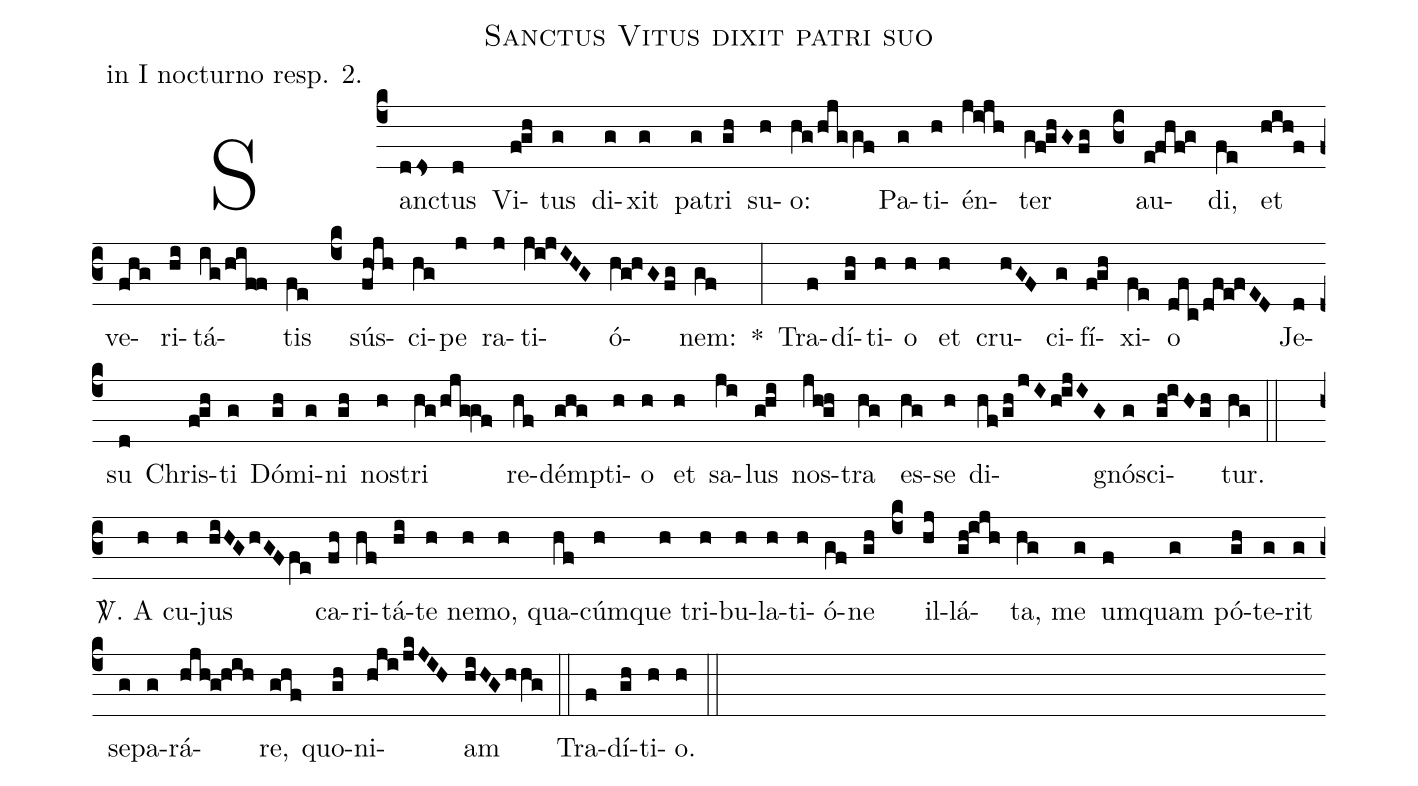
name: Sanctus Vitus dixit patri suo;
office-part: in I nocturno resp. 2.;
%%
(c4)

Sanc(dds)tus(d) Vi(f!gh)tus(g)
di(g)xit(g) pat(g)ri(gh) su(h)o:(hg/hjg/gf)
Pa(g)ti(h)én(ji!jh)ter(gf!ghGfg)
(c3)
au(e!fhf!g)di,(fe)
et(hih!f) ve(fhg)ri(hi)tá(ig/hif!f)tis(fe)
(c4)
sús(fh!jh)ci(hg)pe(j) ra(j)ti(ji!jIHG)ó(hg!hGfg)nem:(gf) *(:)

Tra(f)dí(gh)ti(h)o(h) et(h) cru(hGF)ci(g)fí(f!gh)xi(fe)o(dfc/dfe!fED)

% v breviari navic:
% Dómini nostri

Je(d)su(d) Chris(f!gh)ti(g)

% v breviari chybi, resp. je jinde:
Dó(gh)mi(g)ni(gh) nos(h)tri(hg/hjg!gf)

re(hf)dém(ghg)pti(h)o(h) et(h) sa(ji)lus(g!hi) nos(jh!gh)tra(hg)
es(hg)se(h) di(hf/gh/jIhijIG)gnós(g)ci(gh!iHgh)tur.(hg) (::)

(c3)
<sp>V/</sp>. A(h) cu(h)jus(hiHGhGFfe) ca(fh)ri(hf)tá(hi)te(h) ne(h)mo,(h)
qua(hf)cúm(h)que(h) tri(h)bu(h)la(h)ti(h)ó(gf)ne(gh)
(c4)
il(hj)lá(gh!ijh)ta,(hg)
me(g) um(f)quam(g) pó(gh)te(g)rit(g) se(g)pa(g)rá(hjh!g!hih)re,(ghf)

% v breviari chybi:
quo(gh)ni(hji/jkJIH)am(hiHGhhg)

(::)

Tra(f)dí(gh)ti(h)o.(h) (::)
